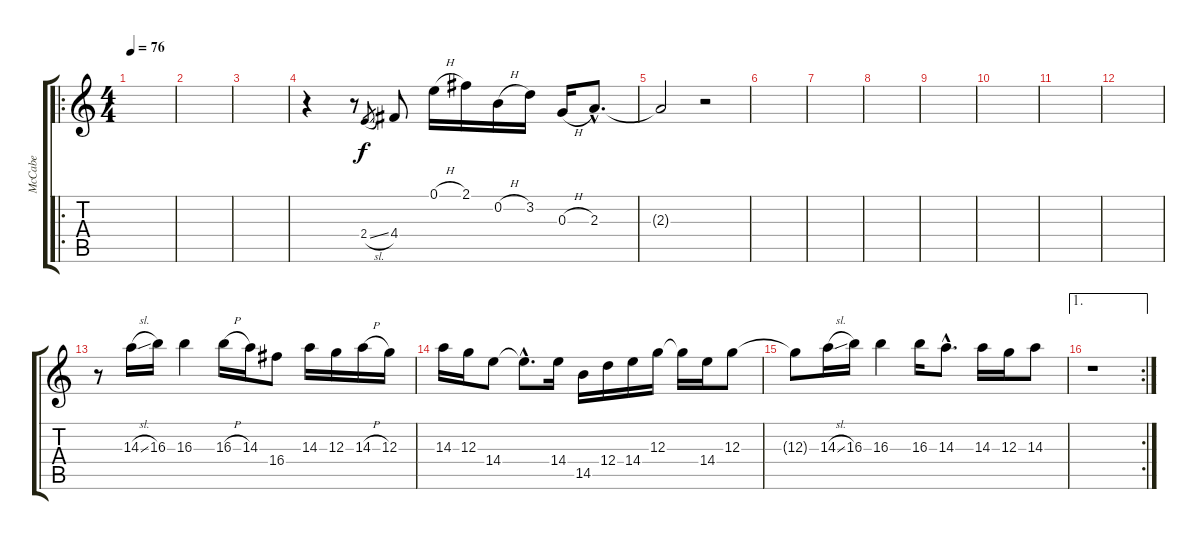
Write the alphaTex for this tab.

\track ("McCabe" "McCabe") {instrument overdrivenguitar}
\staff {score tabs}
\tuning (E4 B3 G3 D3 A2 E2) {hide}
\ro
\ts (4 4)
\tempo 76
\clef g2
\ks c
|
|
|
r.4 r.8 2.4{sl}.8{gr} 4.4.8 0.1{h}.16 2.1.16 0.2{h}.16 3.2.16 0.3{h}.16 2.3{hac}.8{d} |
2.3{t}.2 r.2 |
|
|
|
|
|
|
|
r.8 14.3{sl}.16 16.3.16 16.3.4 16.3{h}.16 14.3.16 16.4.8 14.3.16 12.3.16 14.3{h}.16 12.3.16 |
14.3.16 12.3.16 14.4.8 14.4{hac t}.8{d} 14.4.16 14.5.16 12.4.16 14.4.16 12.3.16 12.3{t}.16 14.4.16 12.3.8 |
12.3{t}.8 14.3{sl}.16 16.3.16 16.3.4 16.3.16 14.3{hac}.8{d} 14.3.16 12.3.16 14.3.8 |
\ae 1
\rc 2
r.1
